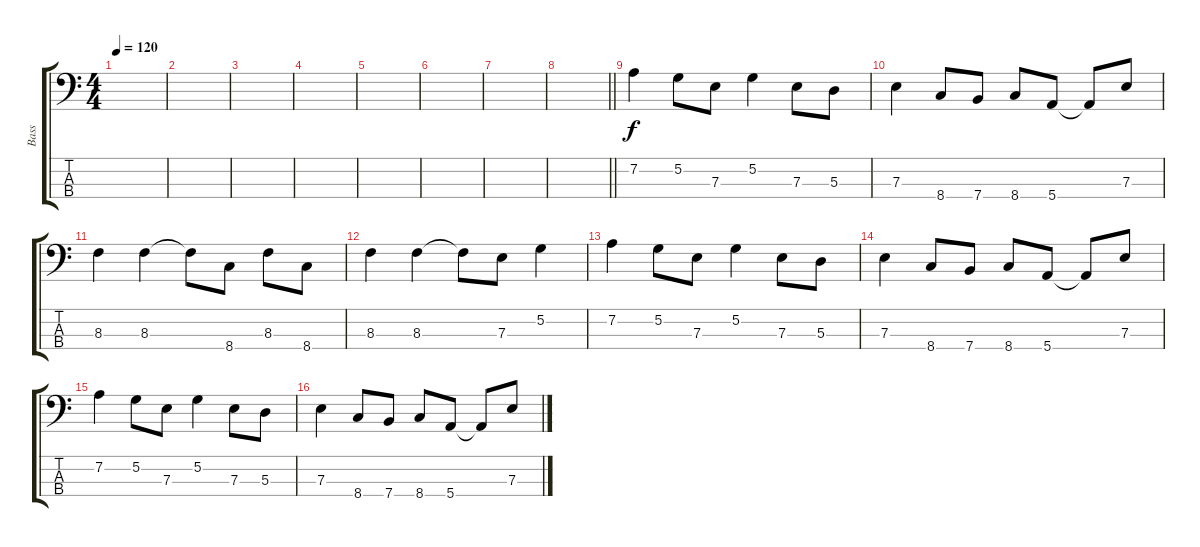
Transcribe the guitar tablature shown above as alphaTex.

\track ("Bass" "Bass") {instrument electricbassfinger}
\staff {score tabs}
\tuning (G2 D2 A1 E1) {hide}
\ts (4 4)
\tempo 120
\clef f4
\ks aminor
|
|
|
|
|
|
|
\barLineRight lightlight
|
7.2.4 5.2.8 7.3.8 5.2.4 7.3.8 5.3.8 |
7.3.4 8.4.8 7.4.8 8.4.8 5.4.8 5.4{t}.8 7.3.8 |
8.3.4 8.3.4 8.3{t}.8 8.4.8 8.3.8 8.4.8 |
8.3.4 8.3.4 8.3{t}.8 7.3.8 5.2.4 |
7.2.4 5.2.8 7.3.8 5.2.4 7.3.8 5.3.8 |
7.3.4 8.4.8 7.4.8 8.4.8 5.4.8 5.4{t}.8 7.3.8 |
7.2.4 5.2.8 7.3.8 5.2.4 7.3.8 5.3.8 |
7.3.4 8.4.8 7.4.8 8.4.8 5.4.8 5.4{t}.8 7.3.8
